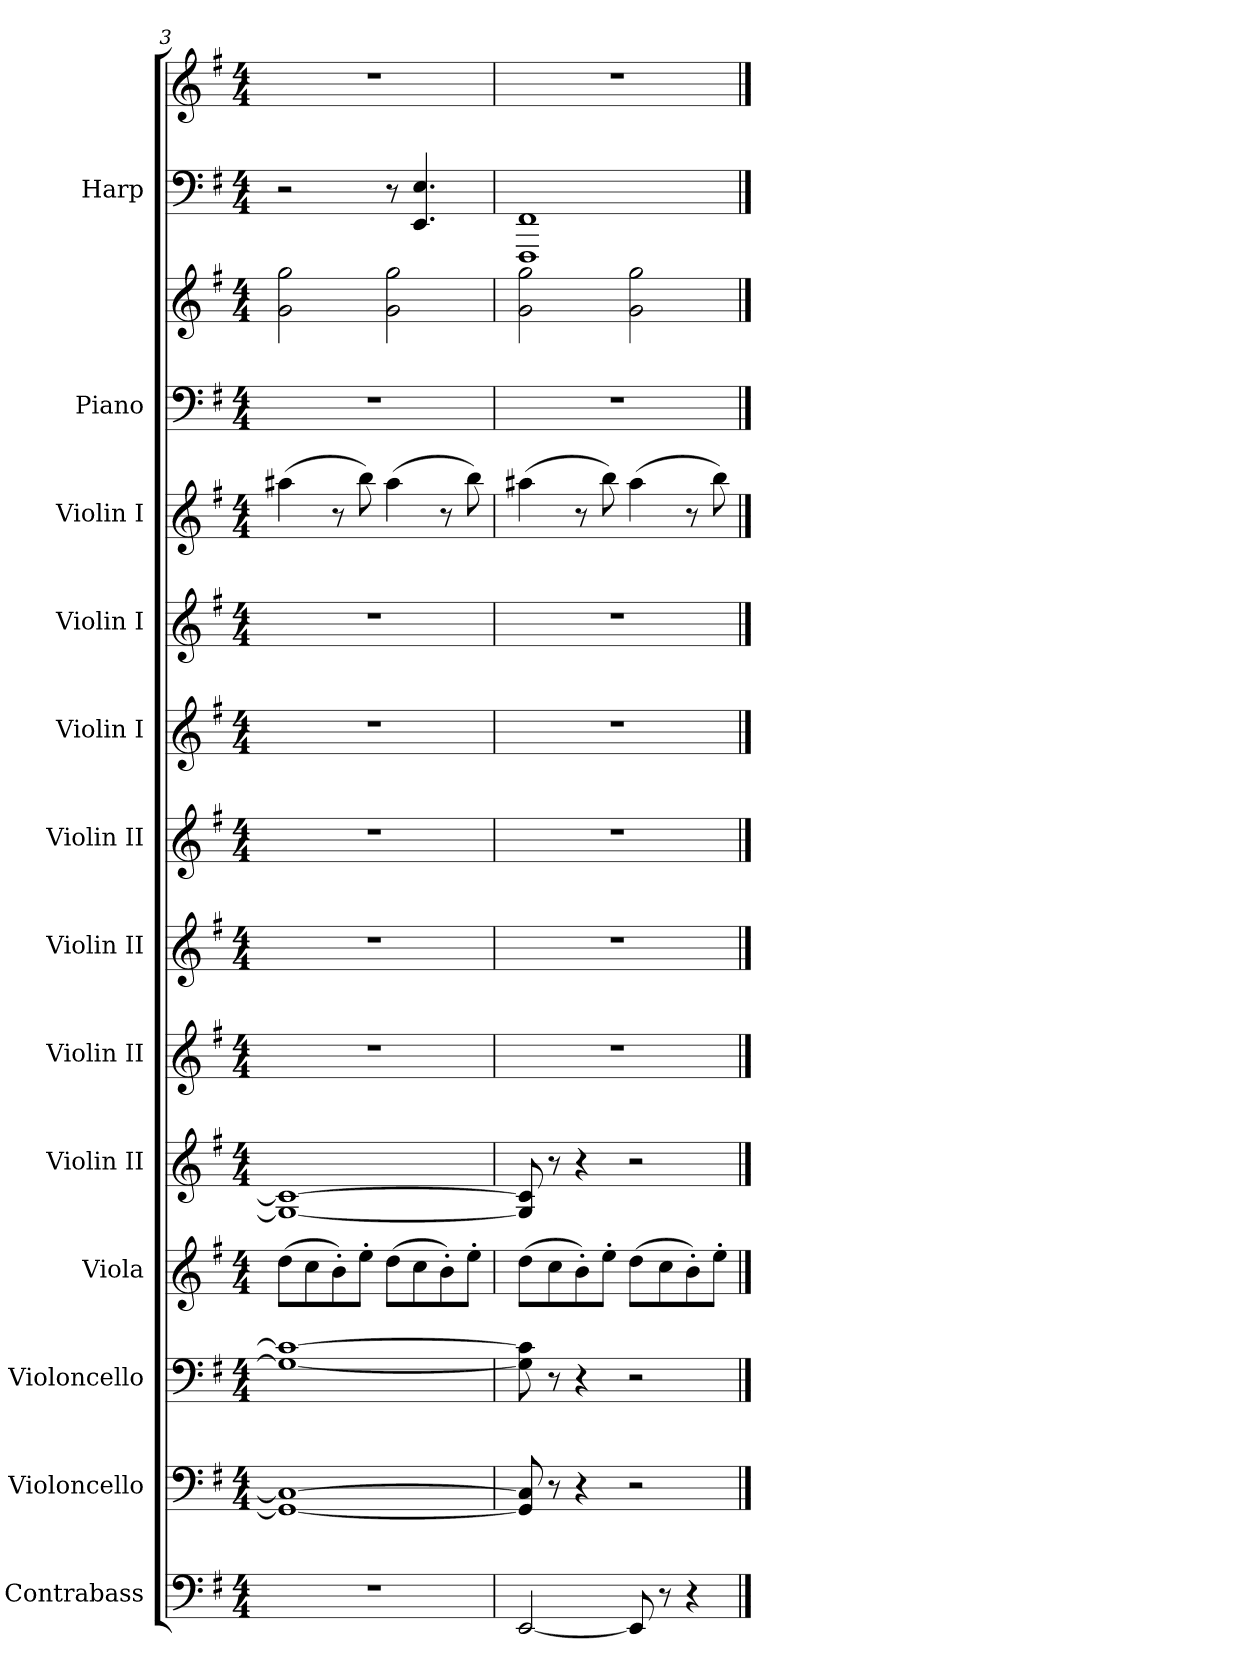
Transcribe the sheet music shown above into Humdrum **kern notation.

**kern	**kern	**kern	**kern	**kern	**kern	**kern	**kern	**kern	**kern	**kern	**kern	**kern	**kern	**kern
*part13	*part12	*part11	*part10	*part9	*part8	*part7	*part6	*part5	*part4	*part3	*part2	*part2	*part1	*part1
*staff15	*staff14	*staff13	*staff12	*staff11	*staff10	*staff9	*staff8	*staff7	*staff6	*staff5	*staff4	*staff3	*staff2	*staff1
*I"Contrabass	*I"Violoncello	*I"Violoncello	*I"Viola	*I"Violin II	*I"Violin II	*I"Violin II	*I"Violin II	*I"Violin I	*I"Violin I	*I"Violin I	*I"Piano	*	*I"Harp	*
*I'Cb.	*I'Vc.	*I'Vc.	*I'Vla.	*I'Vln. II	*I'Vln. II	*I'Vln. II	*I'Vln. II	*I'Vln. I	*I'Vln. I	*I'Vln. I	*I'Pno.	*	*I'Hp.	*
*clefF4	*clefF4	*clefF4	*clefG2	*clefG2	*clefG2	*clefG2	*clefG2	*clefG2	*clefG2	*clefG2	*clefF4	*clefG2	*clefF4	*clefG2
*k[f#]	*k[f#]	*k[f#]	*k[f#]	*k[f#]	*k[f#]	*k[f#]	*k[f#]	*k[f#]	*k[f#]	*k[f#]	*k[f#]	*k[f#]	*k[f#]	*k[f#]
*M4/4	*M4/4	*M4/4	*M4/4	*M4/4	*M4/4	*M4/4	*M4/4	*M4/4	*M4/4	*M4/4	*M4/4	*M4/4	*M4/4	*M4/4
=3	=3	=3	=3	=3	=3	=3	=3	=3	=3	=3	=3	=3	=3	=3
1r	1GG_ 1C_	1G_ 1c_	(8ddL	1G_ 1c_	1r	1r	1r	1r	1r	(4aa#X	1r	2g 2gg	2r	1r
.	.	.	8cc	.	.	.	.	.	.	.	.	.	.	.
.	.	.	8b')	.	.	.	.	.	.	8r	.	.	.	.
.	.	.	8ee'J	.	.	.	.	.	.	8bb)	.	.	.	.
.	.	.	(8ddL	.	.	.	.	.	.	(4aa#	.	2g 2gg	8r	.
.	.	.	8cc	.	.	.	.	.	.	.	.	.	4.EE 4.E	.
.	.	.	8b')	.	.	.	.	.	.	8r	.	.	.	.
.	.	.	8ee'J	.	.	.	.	.	.	8bb)	.	.	.	.
=4	=4	=4	=4	=4	=4	=4	=4	=4	=4	=4	=4	=4	=4	=4
[2EE	8GG] 8C]	8G] 8c]	(8ddL	8G] 8c]	1r	1r	1r	1r	1r	(4aa#X	1r	2g 2gg	1FFF# 1FF#	1r
.	8r	8r	8cc	8r	.	.	.	.	.	.	.	.	.	.
.	4r	4r	8b')	4r	.	.	.	.	.	8r	.	.	.	.
.	.	.	8ee'J	.	.	.	.	.	.	8bb)	.	.	.	.
8EE]	2r	2r	(8ddL	2r	.	.	.	.	.	(4aa#	.	2g 2gg	.	.
8r	.	.	8cc	.	.	.	.	.	.	.	.	.	.	.
4r	.	.	8b')	.	.	.	.	.	.	8r	.	.	.	.
.	.	.	8ee'J	.	.	.	.	.	.	8bb)	.	.	.	.
==	==	==	==	==	==	==	==	==	==	==	==	==	==	==
*-	*-	*-	*-	*-	*-	*-	*-	*-	*-	*-	*-	*-	*-	*-
